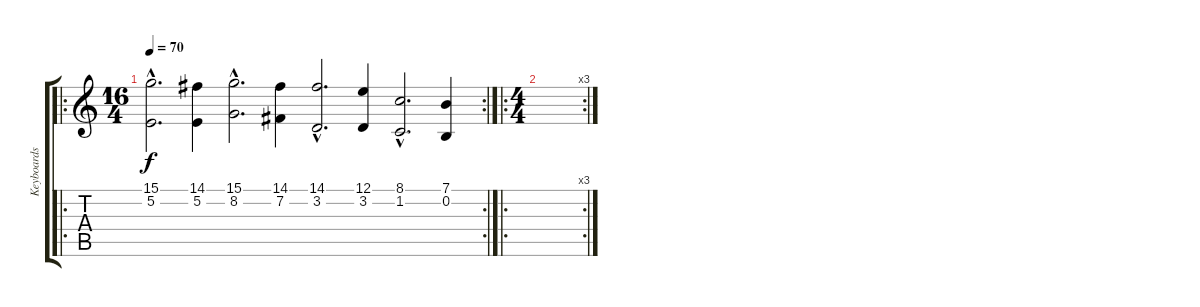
\track ("Keyboards" "Keyboards") {instrument stringensemble1}
\staff {score tabs}
\tuning (E4 B3 G3 D3 A2 E2) {hide}
\ro
\rc 2
\ts (16 4)
\tempo 70
\clef g2
\ks c
(15.1{hac} 5.2{hac}).2{d dy f} (14.1 5.2).4 (15.1{hac} 8.2{hac}).2{d} (14.1 7.2).4 (14.1{hac} 3.2{hac}).2{d} (12.1 3.2).4 (8.1{hac} 1.2{hac}).2{d} (7.1 0.2).4 |
\ro
\rc 3
\ts (4 4)
